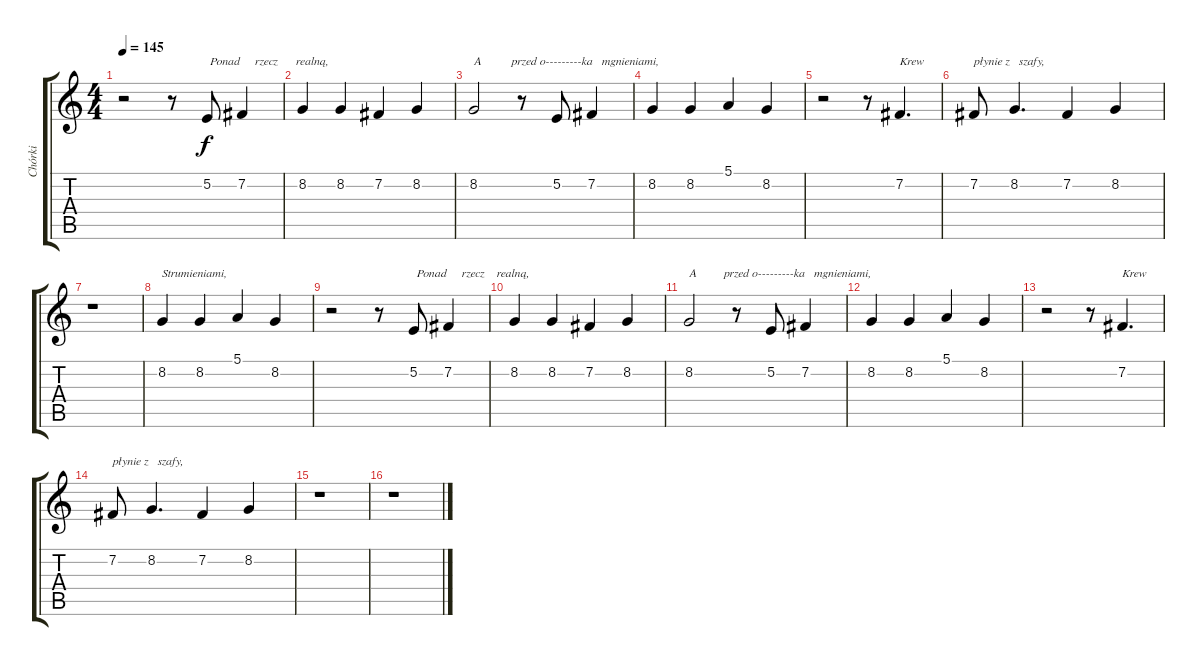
\track ("Chórki" "Chórki") {instrument pad4choir}
\staff {score tabs}
\tuning (E4 B3 G3 D3 A2 E2) {hide}
\ts (4 4)
\tempo 145
\clef g2
\ks c
r.2{dy f} r.8 5.2.8{txt " Ponad     rzecz      realną,"} 7.2.4 |
8.2.4 8.2.4 7.2.4 8.2.4 |
8.2.2{txt "A          przed o---------ka   mgnieniami,"} r.8 5.2.8 7.2.4 |
8.2.4 8.2.4 5.1.4 8.2.4 |
r.2 r.8 7.2.4{d txt "Krew"} |
7.2.8{txt "płynie z   szafy,"} 8.2.4{d} 7.2.4 8.2.4 |
r.1 |
8.2.4{txt "Strumieniami,"} 8.2.4 5.1.4 8.2.4 |
r.2 r.8 5.2.8{txt " Ponad     rzecz    realną,"} 7.2.4 |
8.2.4 8.2.4 7.2.4 8.2.4 |
8.2.2{txt "A         przed o---------ka   mgnieniami,"} r.8 5.2.8 7.2.4 |
8.2.4 8.2.4 5.1.4 8.2.4 |
r.2 r.8 7.2.4{d txt "Krew"} |
7.2.8{txt "płynie z   szafy,"} 8.2.4{d} 7.2.4 8.2.4 |
r.1 |
r.1
